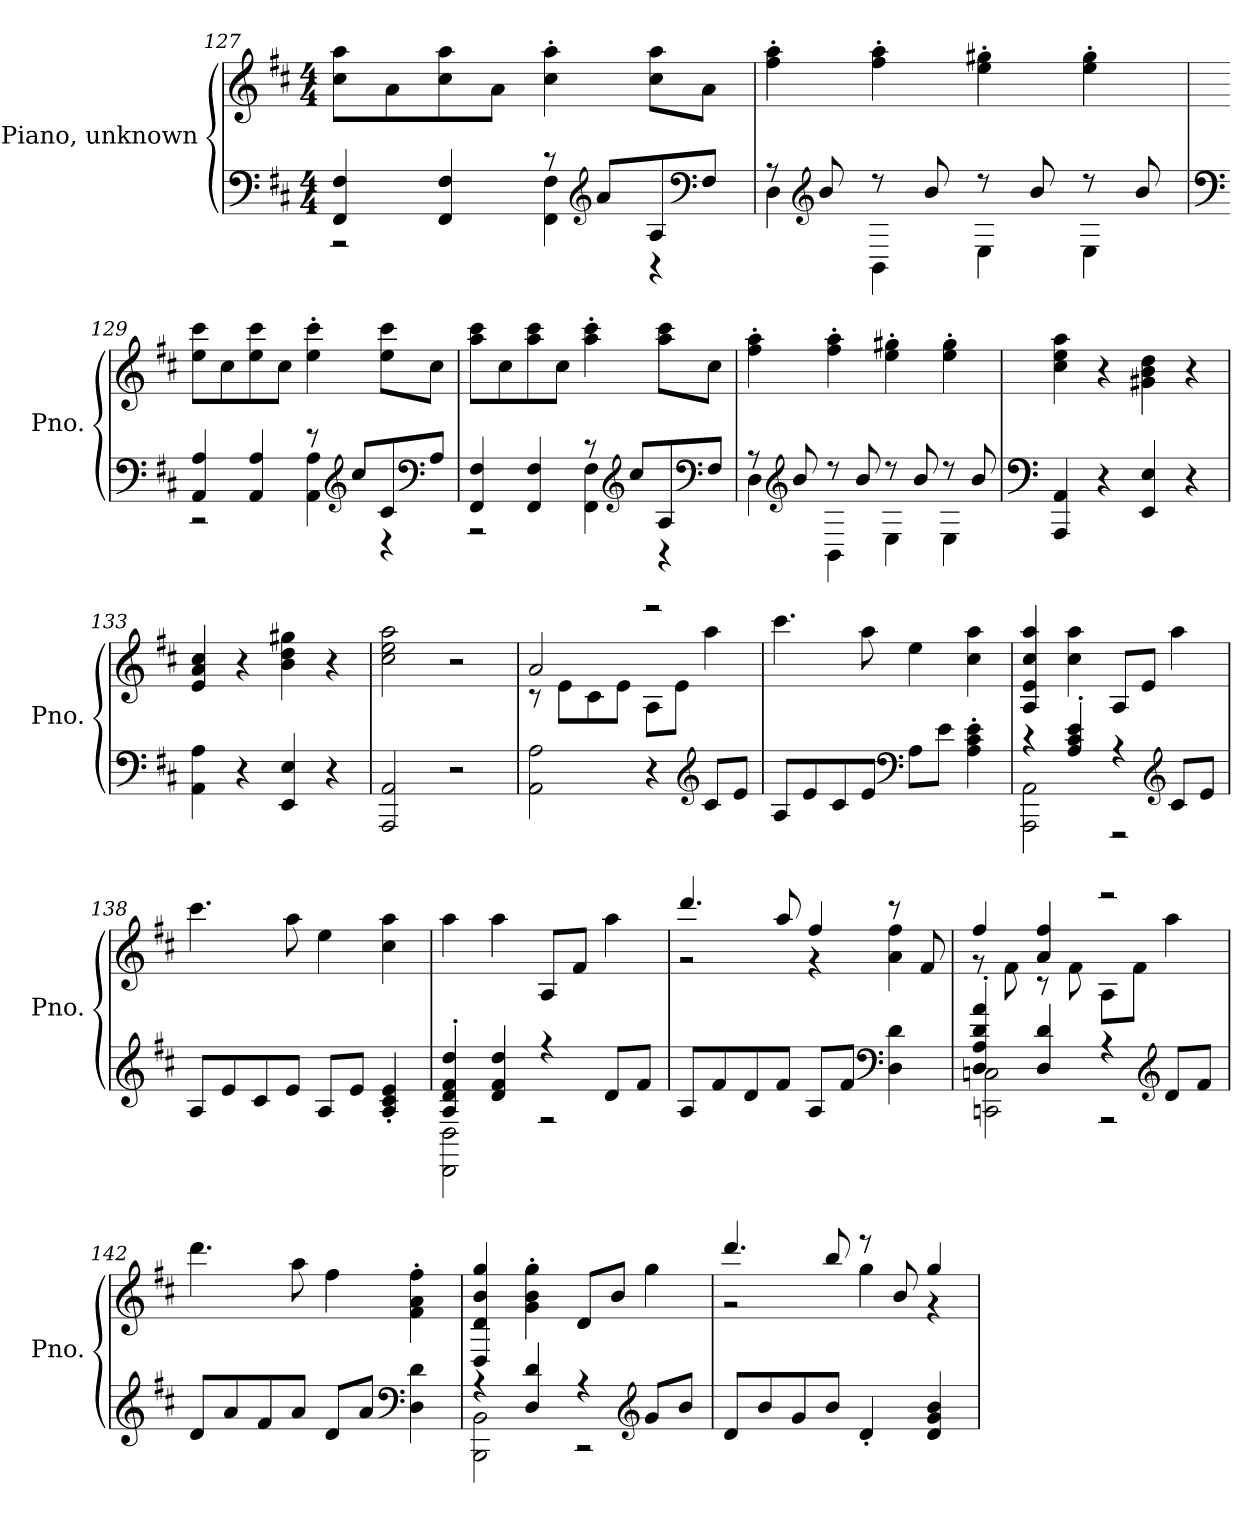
**kern	**kern
*part1	*part1
*staff2	*staff1
*I"Piano, unknown	*
*I'Pno.	*
*clefF4	*clefG2
*k[f#c#]	*k[f#c#]
*M4/4	*M4/4
=127	=127
*^	*
4FF#/ 4F#/	2r	8cc#\ 8aa\L
.	.	8a\
4FF#/ 4F#/	.	8cc#\ 8aa\
.	.	8a\J
8r	4FF#\ 4F#\	4cc#\' 4aa\'
*clefG2	*	*
8a/L	.	.
8A/	4r	8cc#\ 8aa\L
*clefF4	*	*
8F#/J	.	8a\J
=128	=128	=128
8r	4D\	4ff#\' 4aa\'
*clefG2	*	*
8b/	.	.
8r	4BB\	4ff#\' 4aa\'
8b/	.	.
8r	4E\	4ee\' 4gg#X\'
8b/	.	.
8r	4E\	4ee\' 4gg#\'
8b/	.	.
!!LO:LB:g=z
=129	=129	=129
*clefF4	*	*
4AA/ 4A/	2r	8ee\ 8ccc#\L
.	.	8cc#\
4AA/ 4A/	.	8ee\ 8ccc#\
.	.	8cc#\J
8r	4AA\ 4A\	4ee\' 4ccc#\'
*clefG2	*	*
8cc#/L	.	.
8c#/	4r	8ee\ 8ccc#\L
*clefF4	*	*
8A/J	.	8cc#\J
=130	=130	=130
4FF#/ 4F#/	2r	8aa\ 8ccc#\L
.	.	8cc#\
4FF#/ 4F#/	.	8aa\ 8ccc#\
.	.	8cc#\J
8r	4FF#\ 4F#\	4aa\' 4ccc#\'
*clefG2	*	*
8cc#/L	.	.
8A/	4r	8aa\ 8ccc#\L
*clefF4	*	*
8F#/J	.	8cc#\J
=131	=131	=131
8r	4D\	4ff#\' 4aa\'
*clefG2	*	*
8b/	.	.
8r	4BB\	4ff#\' 4aa\'
8b/	.	.
8r	4E\	4ee\' 4gg#X\'
8b/	.	.
8r	4E\	4ee\' 4gg#\'
8b/	.	.
*v	*v	*
=132	=132
*clefF4	*
4AAA/ 4AA/	4cc#\ 4ee\ 4aa\
4r	4r
4EE/ 4E/	4g#X\ 4b\ 4dd\
4r	4r
!!LO:LB:g=z
=133	=133
4AA\ 4A\	4e/ 4a/ 4cc#/
4r	4r
4EE/ 4E/	4b\ 4dd\ 4gg#X\
4r	4r
=134	=134
2AAA/ 2AA/	2cc#\ 2ee\ 2aa\
2r	2r
=135	=135
*	*^
2AA\ 2A\	2a/	8r
.	.	8e\L
.	.	8c#\
.	.	8e\J
4r	2r	8A\L
.	.	8e\J
*clefG2	*	*
8c#/L	.	4aa\
8e/J	.	.
*	*v	*v
=136	=136
8A/L	4.ccc#\
8e/	.
8c#/	.
8e/J	8aa\
*clefF4	*
8A\L	4ee\
8e\J	.
4A\' 4c#\' 4e\'	4cc#\ 4aa\
=137	=137
*^	*
4r	2AAA\ 2AA\	4A/ 4e/ 4cc#/ 4aa/
4A/' 4c#/' 4e/'	.	4cc#\ 4aa\
4r	2r	8A/L
.	.	8e/J
*clefG2	*	*
8c#/L	.	4aa\
8e/J	.	.
*v	*v	*
=138	=138
8A/L	4.ccc#\
8e/	.
8c#/	.
8e/J	8aa\
8A/L	4ee\
8e/J	.
4A/' 4c#/' 4e/'	4cc#\ 4aa\
!!LO:LB:g=z
=139	=139
*^	*
4A/' 4d/' 4f#/' 4dd/'	2DD\ 2D\	4aa\
4d/ 4f#/ 4dd/	.	4aa\
4r	2r	8A/L
.	.	8f#/J
8d/L	.	4aa\
8f#/J	.	.
*v	*v	*
=140	=140
*	*^
8A/L	4.ddd/	2r
8f#/	.	.
8d/	.	.
8f#/J	8aa/	.
8A/L	4ff#/	4r
8f#/J	.	.
*clefF4	*	*
4D\ 4d\	8r	4a\ 4ff#\
.	8f#/	.
=141	=141	=141
*^	*	*
4D/' 4A/' 4d/' 4a/'	2CCn\ 2Cn\	4ff#/	8r
.	.	.	8f#\
4D/ 4d/	.	4a/ 4ff#/	8r
.	.	.	8f#\
4r	2r	2r	8A\L
.	.	.	8f#\J
*clefG2	*	*	*
8d/L	.	.	4aa\
8f#/J	.	.	.
*v	*v	*	*
*	*v	*v
=142	=142
8d/L	4.ddd\
8a/	.
8f#/	.
8a/J	8aa\
8d/L	4ff#\
8a/J	.
*clefF4	*
4D\ 4d\	4f#\' 4a\' 4ff#\'
!!LO:LB:g=z
=143	=143
*^	*
4r	2BBB\ 2BB\	4D/ 4d/ 4b/ 4gg/
4D/ 4d/	.	4g\' 4b\' 4gg\'
4r	2r	8d/L
.	.	8b/J
*clefG2	*	*
8g/L	.	4gg\
8b/J	.	.
*v	*v	*
=144	=144
*	*^
8d/L	4.ddd/	2r
8b/	.	.
8g/	.	.
8b/J	8bb/	.
4d'/	8r	4gg\
.	8b/	.
4d/ 4g/ 4b/	4gg/	4r
*	*v	*v
=	=
*-	*-
